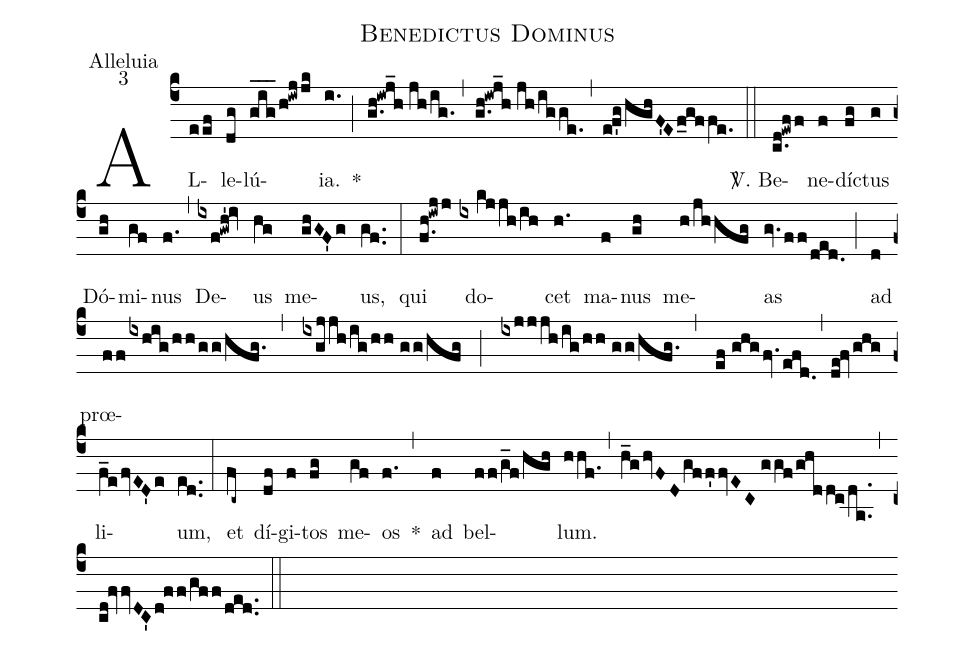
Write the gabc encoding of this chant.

name:Benedictus Dominus;
office-part:Alleluia;
mode:3;
%%
(c4) AL(eef)le(dg)lú(gig___/h!iwjjk)ia.(i.) *(;) (g.h!iwj_h//jh/ig.) (,) (g.h!iwj_h//jh/igge.) (,) (e!f'g/hghF'E/f_gffe.) (::)
<sp>V/</sp>. Be(c.d!ewff)ne(f)díc(fg)tus(g) Dó(gh)mi(gf)nus(f.) (,) De(ixf!gwh'!iv)us(hg) me(ghGF'g)us,(gf..) (:)
qui(f.h!iwjj) do(ix/kjjh/ih)cet(h.) ma(f)nus(gh) me(h/jhhfg)as(gv./ff/ded.) (;) ad(d) prœ(ff/ixhig/hh/gg/hfg.,ixgjjh/ig/hh//gg/hfg;ixjjjh/ig/hh//gg/hfg.,ef//ghg/fv./efd.,de!fv/ghg)li(f_e/fvED'e)um,(ed..) (:)
et(fc~) dí(df)gi(f)tos(fg) me(gf)os(f.) *(,) ad(f) bel(ff/g_f/hgh)lum.(hhf.) (,) (h_g/hvFD/gff'fvEC//ggf/ghddc/da..) (,) (cd!fvvDC'd!ff/gff/ded..) (::)
